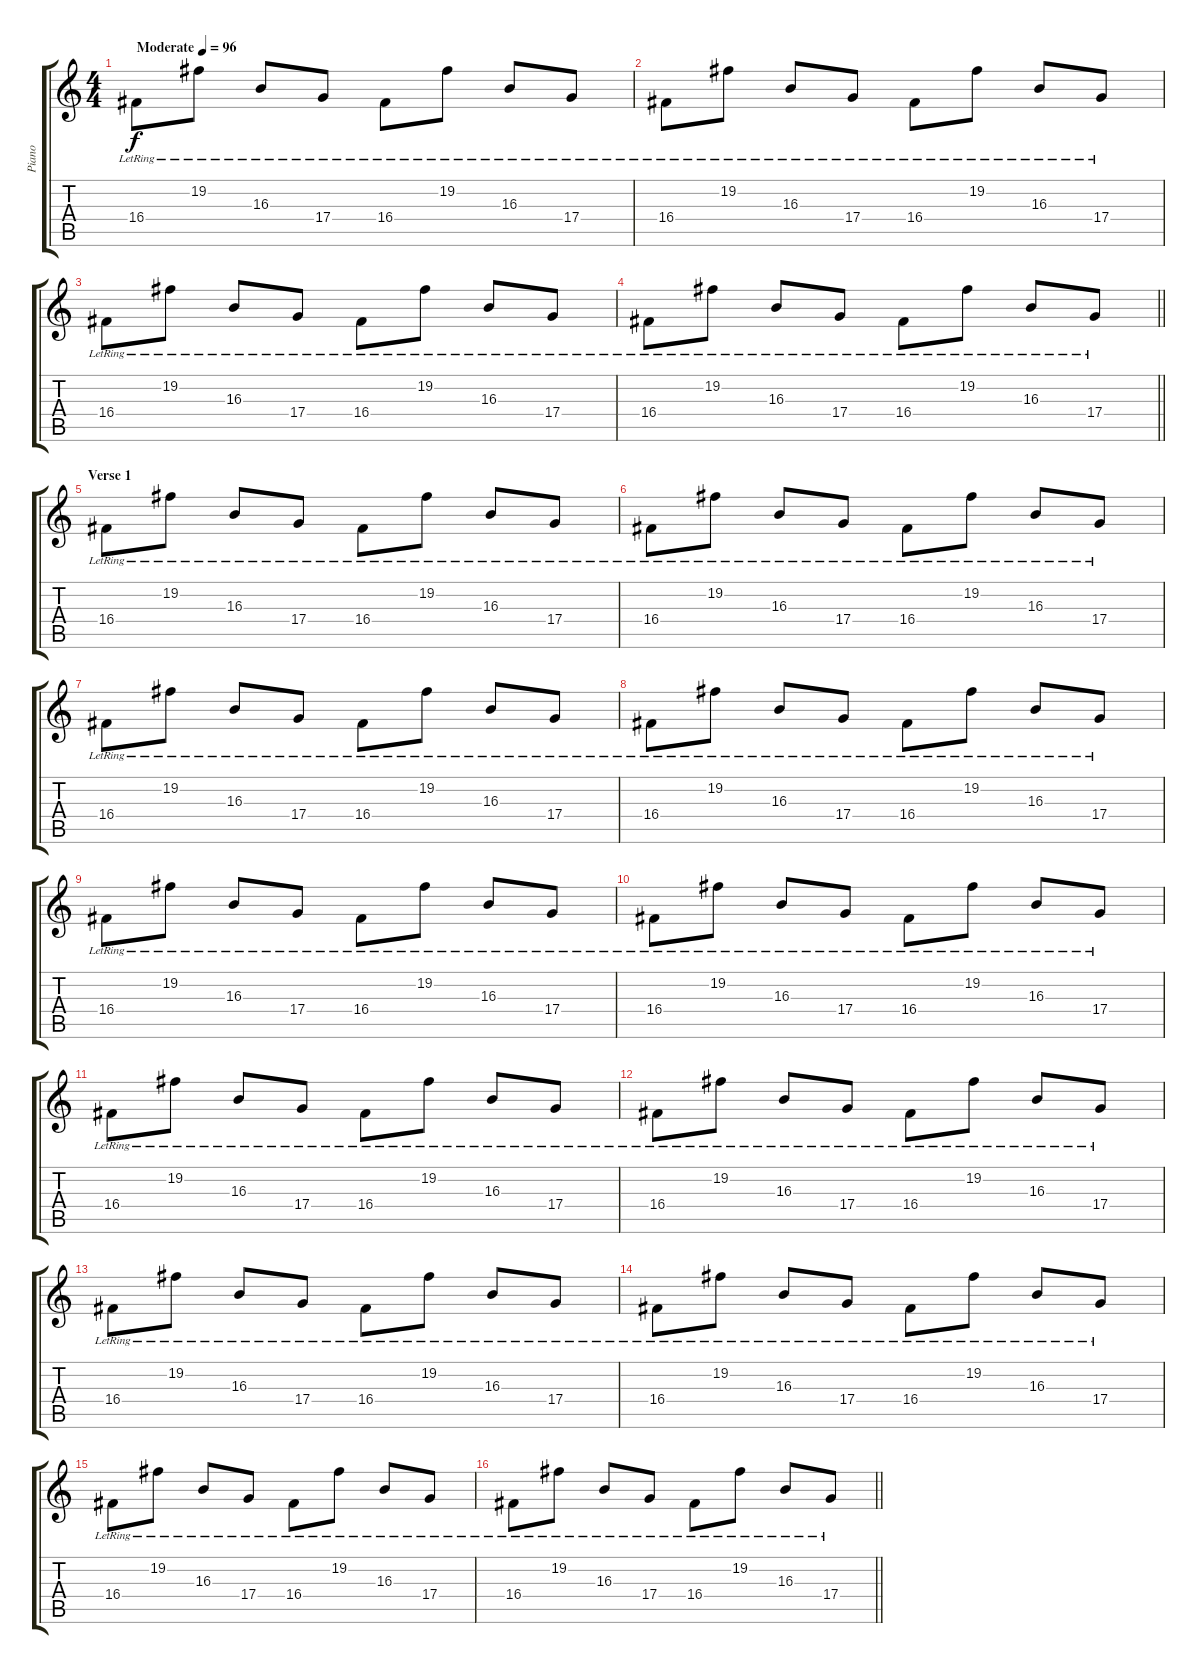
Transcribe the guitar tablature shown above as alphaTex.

\track ("Piano" "Piano") {instrument acousticgrandpiano}
\staff {score tabs}
\tuning (E4 B3 G3 D3 A2 E2) {hide}
\ts (4 4)
\tempo (96 "Moderate")
\clef g2
\ks c
16.4{lr}.8{dy f instrument acousticgrandpiano} 19.2{lr}.8 16.3{lr}.8 17.4{lr}.8 16.4{lr}.8 19.2{lr}.8 16.3{lr}.8 17.4{lr}.8 |
16.4{lr}.8 19.2{lr}.8 16.3{lr}.8 17.4{lr}.8 16.4{lr}.8 19.2{lr}.8 16.3{lr}.8 17.4{lr}.8 |
16.4{lr}.8 19.2{lr}.8 16.3{lr}.8 17.4{lr}.8 16.4{lr}.8 19.2{lr}.8 16.3{lr}.8 17.4{lr}.8 |
\barLineRight lightlight
16.4{lr}.8 19.2{lr}.8 16.3{lr}.8 17.4{lr}.8 16.4{lr}.8 19.2{lr}.8 16.3{lr}.8 17.4{lr}.8 |
\section ("" "Verse 1")
16.4{lr}.8 19.2{lr}.8 16.3{lr}.8 17.4{lr}.8 16.4{lr}.8 19.2{lr}.8 16.3{lr}.8 17.4{lr}.8 |
16.4{lr}.8 19.2{lr}.8 16.3{lr}.8 17.4{lr}.8 16.4{lr}.8 19.2{lr}.8 16.3{lr}.8 17.4{lr}.8 |
16.4{lr}.8 19.2{lr}.8 16.3{lr}.8 17.4{lr}.8 16.4{lr}.8 19.2{lr}.8 16.3{lr}.8 17.4{lr}.8 |
16.4{lr}.8 19.2{lr}.8 16.3{lr}.8 17.4{lr}.8 16.4{lr}.8 19.2{lr}.8 16.3{lr}.8 17.4{lr}.8 |
16.4{lr}.8 19.2{lr}.8 16.3{lr}.8 17.4{lr}.8 16.4{lr}.8 19.2{lr}.8 16.3{lr}.8 17.4{lr}.8 |
16.4{lr}.8 19.2{lr}.8 16.3{lr}.8 17.4{lr}.8 16.4{lr}.8 19.2{lr}.8 16.3{lr}.8 17.4{lr}.8 |
16.4{lr}.8 19.2{lr}.8 16.3{lr}.8 17.4{lr}.8 16.4{lr}.8 19.2{lr}.8 16.3{lr}.8 17.4{lr}.8 |
16.4{lr}.8 19.2{lr}.8 16.3{lr}.8 17.4{lr}.8 16.4{lr}.8 19.2{lr}.8 16.3{lr}.8 17.4{lr}.8 |
16.4{lr}.8 19.2{lr}.8 16.3{lr}.8 17.4{lr}.8 16.4{lr}.8 19.2{lr}.8 16.3{lr}.8 17.4{lr}.8 |
16.4{lr}.8 19.2{lr}.8 16.3{lr}.8 17.4{lr}.8 16.4{lr}.8 19.2{lr}.8 16.3{lr}.8 17.4{lr}.8 |
16.4{lr}.8 19.2{lr}.8 16.3{lr}.8 17.4{lr}.8 16.4{lr}.8 19.2{lr}.8 16.3{lr}.8 17.4{lr}.8 |
\barLineRight lightlight
16.4{lr}.8 19.2{lr}.8 16.3{lr}.8 17.4{lr}.8 16.4{lr}.8 19.2{lr}.8 16.3{lr}.8 17.4{lr}.8
